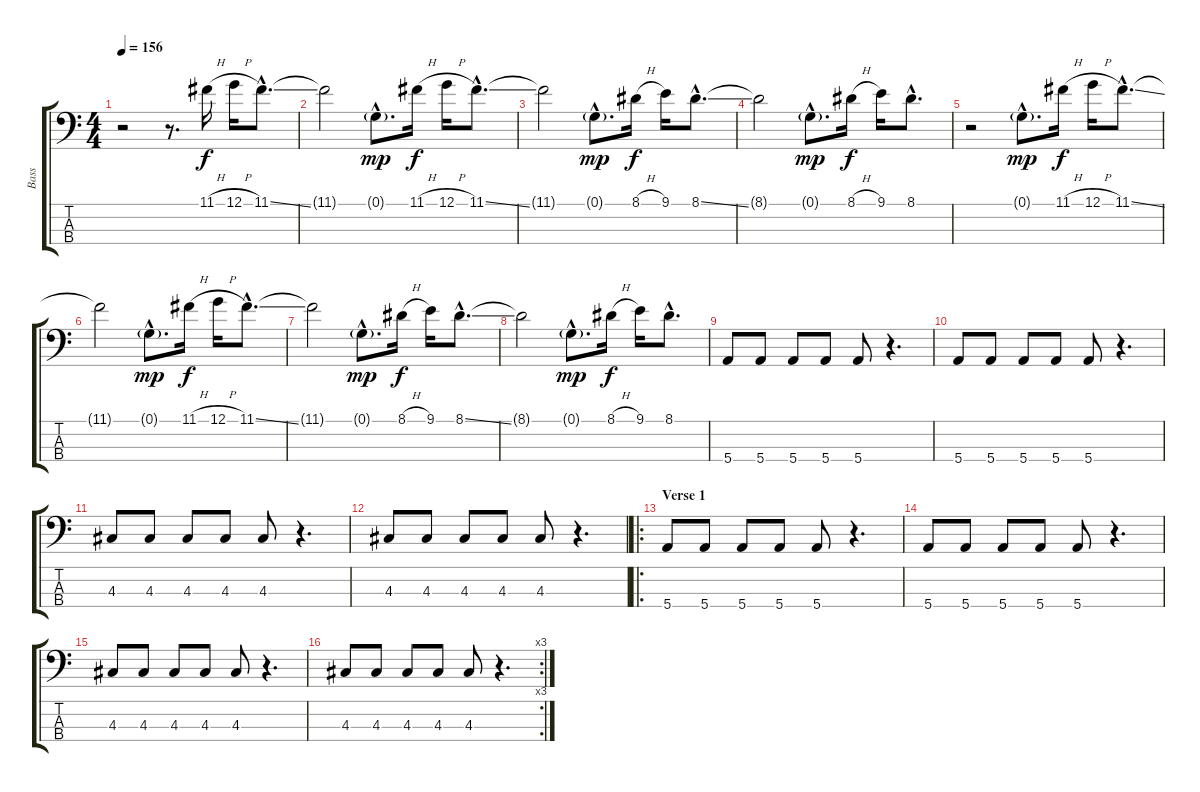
\track ("Bass" "Bass") {instrument synthbass2}
\staff {score tabs}
\tuning (G2 D2 A1 E1) {hide}
\ts (4 4)
\tempo 156
\clef f4
\ks c
r.2{dy f instrument synthbass2} r.8{d} 11.1{h}.16 12.1{h}.16 11.1{ss hac}.8{d} |
11.1{t}.2 0.1{g hac}.8{d dy mp} 11.1{h}.16{dy f} 12.1{h}.16 11.1{ss hac}.8{d} |
11.1{t}.2 0.1{g hac}.8{d dy mp} 8.1{h}.16{dy f} 9.1.16 8.1{ss hac}.8{d} |
8.1{t}.2 0.1{g hac}.8{d dy mp} 8.1{h}.16{dy f} 9.1.16 8.1{hac}.8{d} |
r.2 0.1{g hac}.8{d dy mp} 11.1{h}.16{dy f} 12.1{h}.16 11.1{ss hac}.8{d} |
11.1{t}.2 0.1{g hac}.8{d dy mp} 11.1{h}.16{dy f} 12.1{h}.16 11.1{ss hac}.8{d} |
11.1{t}.2 0.1{g hac}.8{d dy mp} 8.1{h}.16{dy f} 9.1.16 8.1{ss hac}.8{d} |
8.1{t}.2 0.1{g hac}.8{d dy mp} 8.1{h}.16{dy f} 9.1.16 8.1{hac}.8{d} |
5.4.8 5.4.8 5.4.8 5.4.8 5.4.8 r.4{d} |
5.4.8 5.4.8 5.4.8 5.4.8 5.4.8 r.4{d} |
4.3.8 4.3.8 4.3.8 4.3.8 4.3.8 r.4{d} |
4.3.8 4.3.8 4.3.8 4.3.8 4.3.8 r.4{d} |
\ro
\section ("" "Verse 1")
5.4.8 5.4.8 5.4.8 5.4.8 5.4.8 r.4{d} |
5.4.8 5.4.8 5.4.8 5.4.8 5.4.8 r.4{d} |
4.3.8 4.3.8 4.3.8 4.3.8 4.3.8 r.4{d} |
\rc 3
4.3.8 4.3.8 4.3.8 4.3.8 4.3.8 r.4{d}
